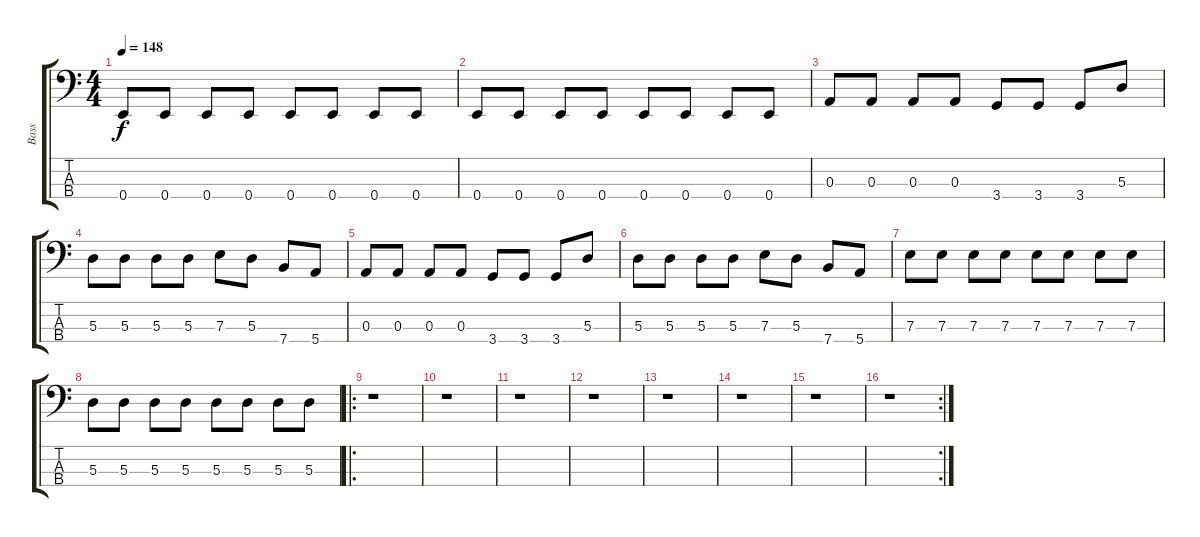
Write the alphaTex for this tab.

\track ("Bass" "Bass") {instrument electricbassfinger}
\staff {score tabs}
\tuning (G2 D2 A1 E1) {hide}
\ts (4 4)
\tempo 148
\clef f4
\ks c
0.4.8{dy f} 0.4.8 0.4.8 0.4.8 0.4.8 0.4.8 0.4.8 0.4.8 |
0.4.8 0.4.8 0.4.8 0.4.8 0.4.8 0.4.8 0.4.8 0.4.8 |
0.3.8 0.3.8 0.3.8 0.3.8 3.4.8 3.4.8 3.4.8 5.3.8 |
5.3.8 5.3.8 5.3.8 5.3.8 7.3.8 5.3.8 7.4.8 5.4.8 |
0.3.8 0.3.8 0.3.8 0.3.8 3.4.8 3.4.8 3.4.8 5.3.8 |
5.3.8 5.3.8 5.3.8 5.3.8 7.3.8 5.3.8 7.4.8 5.4.8 |
7.3.8 7.3.8 7.3.8 7.3.8 7.3.8 7.3.8 7.3.8 7.3.8 |
5.3.8 5.3.8 5.3.8 5.3.8 5.3.8 5.3.8 5.3.8 5.3.8 |
\ro
r.1 |
r.1 |
r.1 |
r.1 |
r.1 |
r.1 |
r.1 |
\rc 2
r.1
